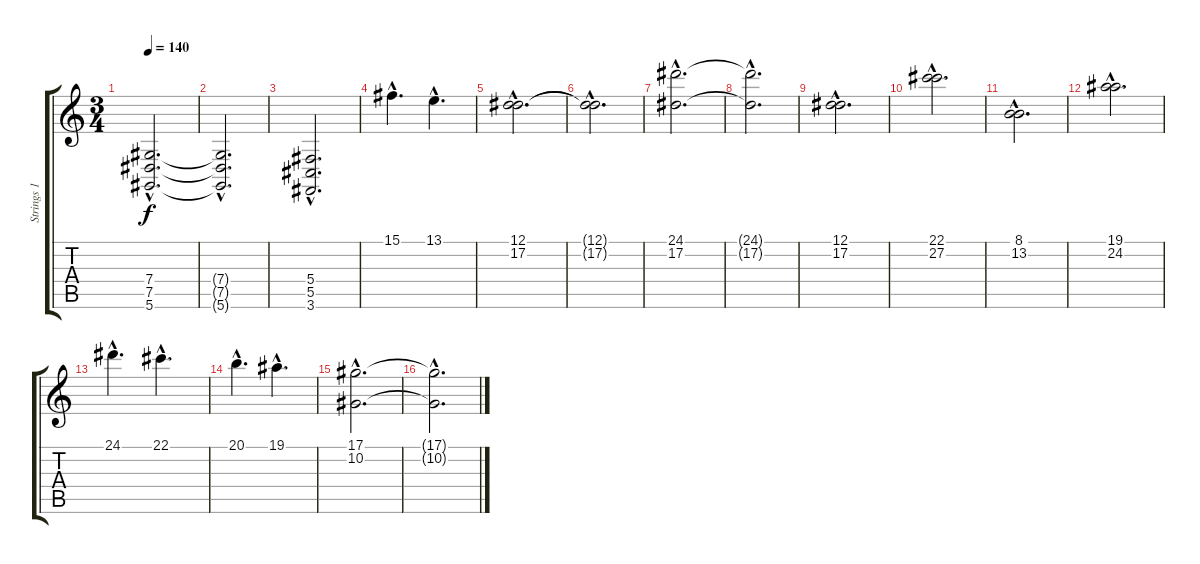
\track ("Strings 1" "Strings 1") {instrument stringensemble1}
\staff {score tabs}
\tuning (Eb4 Bb3 Gb3 Db3 Ab2 Eb2) {hide}
\ts (3 4)
\tempo 140
\clef g2
\ks c
(7.4{hac} 7.5{hac} 5.6{hac}).2{d dy f} |
(7.4{hac t} 7.5{hac t} 5.6{hac t}).2{d} |
(5.4{hac} 5.5{hac} 3.6{hac}).2{d} |
15.1{hac}.4{d volume 13} 13.1{hac}.4{d} |
(12.1{hac} 17.2{hac}).2{d} |
(12.1{hac t} 17.2{hac t}).2{d} |
(24.1{hac} 17.2{hac}).2{d} |
(24.1{hac t} 17.2{hac t}).2{d} |
(12.1{hac} 17.2{hac}).2{d} |
(22.1{hac} 27.2{hac}).2{d} |
(8.1{hac} 13.2{hac}).2{d} |
(19.1{hac} 24.2{hac}).2{d} |
24.1{hac}.4{d} 22.1{hac}.4{d} |
20.1{hac}.4{d} 19.1{hac}.4{d} |
(17.1{hac} 10.2{hac}).2{d} |
(17.1{hac t} 10.2{hac t}).2{d}
